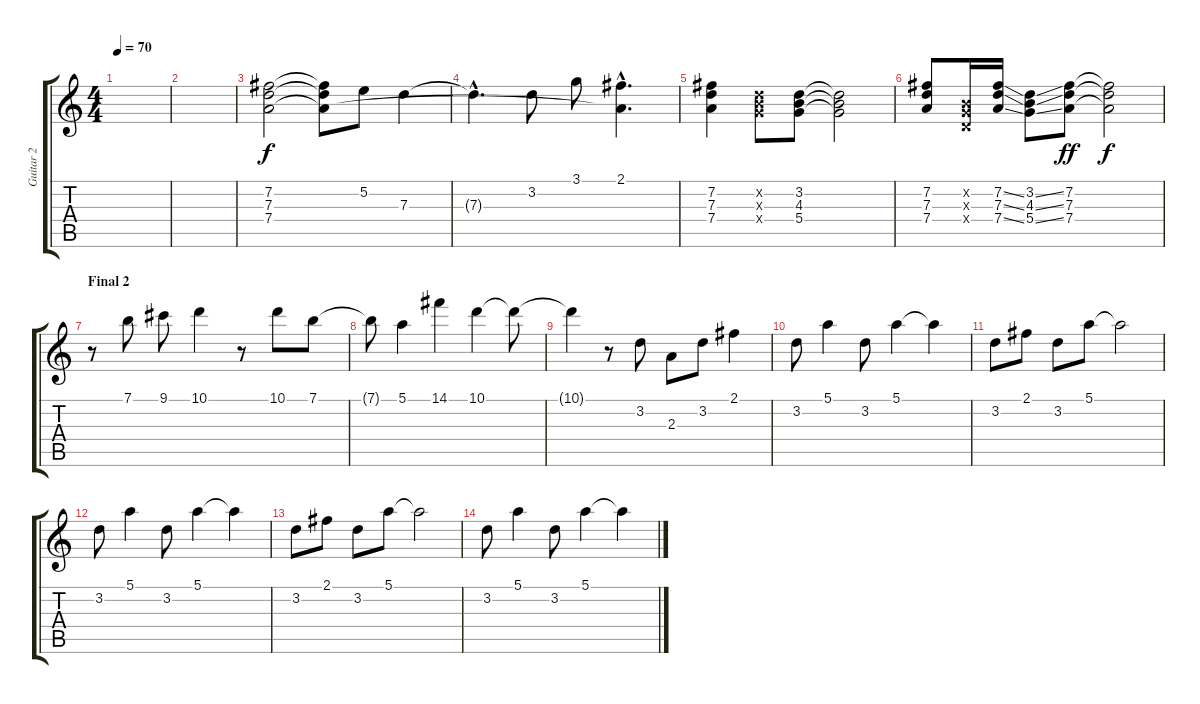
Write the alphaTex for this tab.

\track ("Guitar 2" "Guitar 2") {instrument overdrivenguitar}
\staff {score tabs}
\tuning (E4 B3 G3 D3 A2 E2) {hide}
\ts (4 4)
\tempo 70
\clef g2
\ks c
|
|
(7.2 7.3 7.4).2{dy f volume 8} (7.2{t} 7.3{t} 7.4{t}).8 5.2.8 7.3.4 |
7.3{hac t}.4{d} 3.2.8 3.1.8 (2.1{hac} 7.4{hac t}).4{d} |
(7.2 7.3 7.4).4 (3.2{x} 4.3{x} 5.4{x}).8 (3.2 4.3 5.4).8 (3.2{t} 4.3{t} 5.4{t}).2 |
(7.2 7.3 7.4).8 (0.2{x} 0.3{x} 0.4{x}).16 (7.2{ss} 7.3{ss} 7.4{ss}).16 (3.2{ss} 4.3{ss} 5.4{ss}).8 (7.2 7.3 7.4).8{dy ff} (7.2{t} 7.3{t} 7.4{t}).2{dy f} |
\section ("" "Final 2")
r.8 7.1.8 9.1.8 10.1.4 r.8 10.1.8 7.1.8 |
7.1{t}.8 5.1.4 14.1.4 10.1.4 10.1{t}.8 |
10.1{t}.4 r.8 3.2.8 2.3.8 3.2.8 2.1.4 |
3.2.8 5.1.4 3.2.8 5.1.4 5.1{t}.4 |
3.2.8{volume 4} 2.1.8 3.2.8 5.1.8 5.1{t}.2 |
3.2.8 5.1.4 3.2.8 5.1.4 5.1{t}.4 |
3.2.8{volume 0} 2.1.8 3.2.8 5.1.8 5.1{t}.2 |
3.2.8 5.1.4 3.2.8 5.1.4 5.1{t}.4
